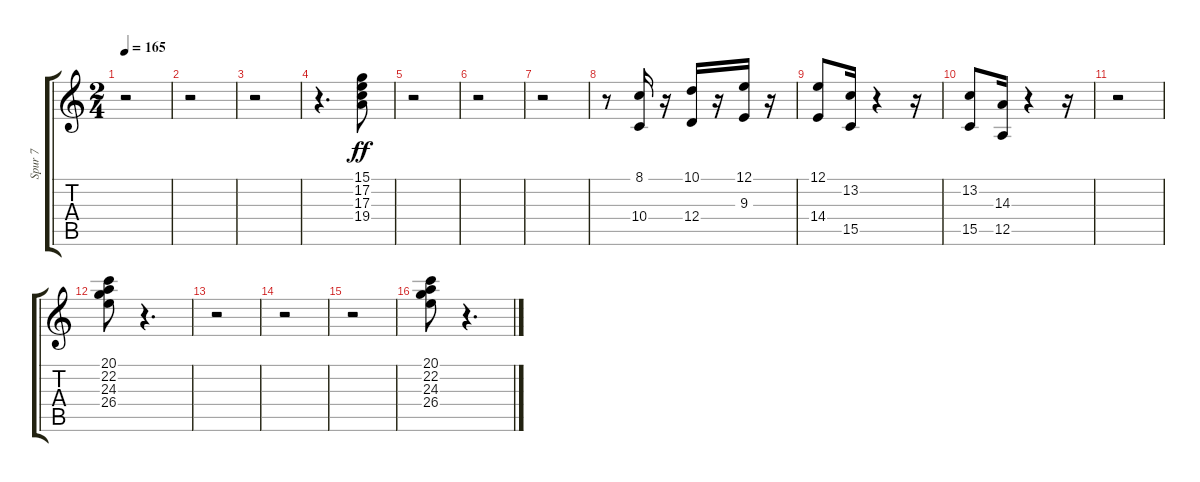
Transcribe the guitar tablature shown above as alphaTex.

\track ("Spur 7" "Spur 7") {instrument brasssection}
\staff {score tabs}
\tuning (E4 B3 G3 D3 A2 E2) {hide}
\ts (2 4)
\tempo 165
\clef g2
\ks c
r.2{dy ff} |
r.2 |
r.2 |
r.4{d} (15.1 17.2 17.3 19.4).8 |
r.2 |
r.2 |
r.2 |
r.8 (8.1 10.4).16 r.16 (10.1 12.4).16 r.16 (12.1 9.3).16 r.16 |
(12.1 14.4).8 (13.2 15.5).16 r.4 r.16 |
(13.2 15.5).8 (14.3 12.5).16 r.4 r.16 |
r.2 |
(20.1 22.2 24.3 26.4).8 r.4{d} |
r.2 |
r.2 |
r.2 |
(20.1 22.2 24.3 26.4).8 r.4{d}
